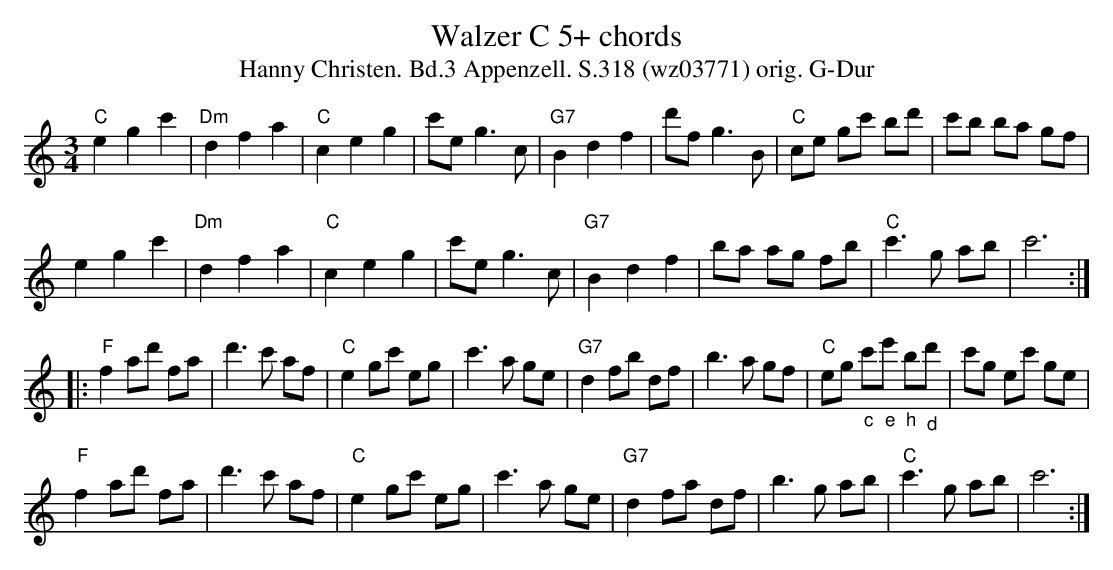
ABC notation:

X:1
T:Walzer C 5+ chords
T:Hanny Christen. Bd.3 Appenzell. S.318 (wz03771) orig. G-Dur
M:3/4
L:1/8
K:Cmaj%%MIDI gchordon
"C"e2 g2 c'2 | "Dm"d2f2 a2 | "C"c2 e2 g2 | c'e g3 c | "G7"B2 d2 f2 | d'f g3 B | "C"ce gc' bd' | c'b ba gf |
e2 g2 c'2 | "Dm"d2f2 a2 | "C"c2 e2 g2 | c'e g3 c | "G7"B2 d2 f2 | ba ag fb | "C"c'3 g ab | c'6 :|
|: "F"f2 ad' fa | d'3 c' af | "C"e2 gc' eg | c'3 a ge | "G7"d2 fb df | b3 a gf | "C"eg "_c"c'"_e"e' "_h"b"_d"d' | c'g ec' ge |
"F"f2 ad' fa | d'3 c' af | "C"e2 gc' eg | c'3 a ge | "G7"d2 fa df | b3 g ab | "C"c'3 g ab | c'6 :|
